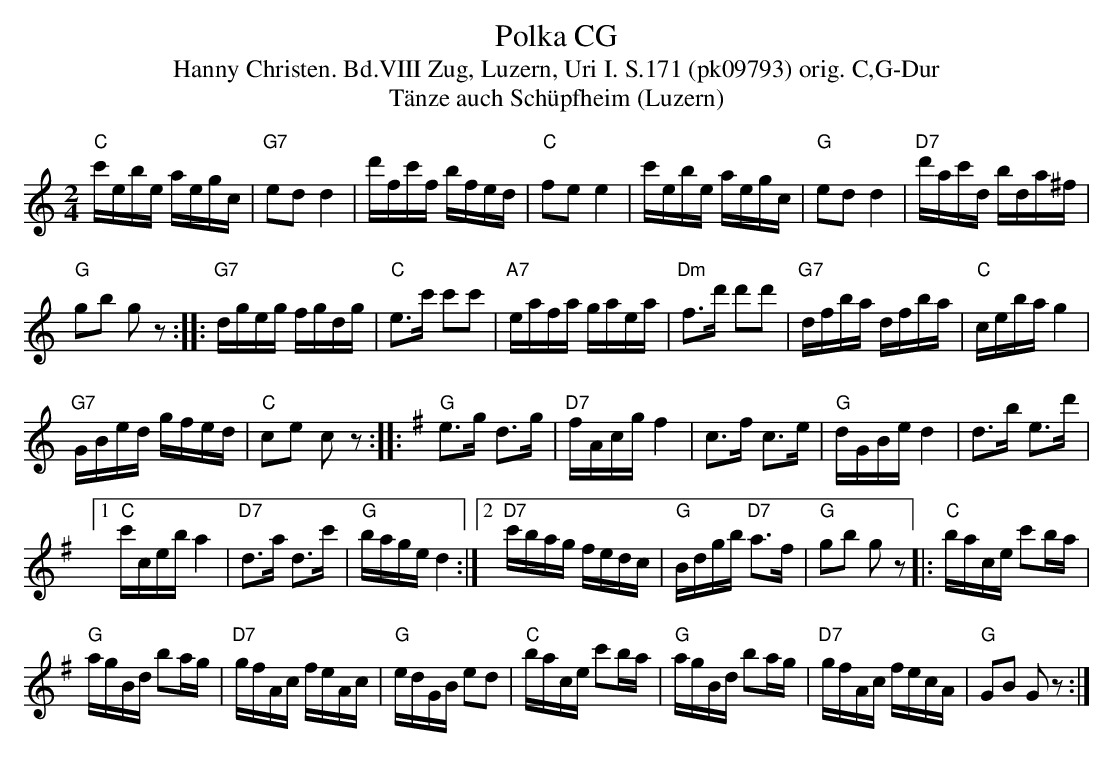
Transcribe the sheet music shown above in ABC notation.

X:1
T:Polka CG
T:Hanny Christen. Bd.VIII Zug, Luzern, Uri I. S.171 (pk09793) orig. C,G-Dur
T: T\"anze auch Schüpfheim (Luzern)
M:2/4
L:1/16
K:C
"C"c'ebe aegc | "G7"e2d2 d4 | d'fc'f bfed | "C"f2e2 e4 | c'ebe aegc | "G"e2d2 d4 | "D7"d'ac'd bda^f |
"G"g2b2 g2 z2 ::"G7"dgeg fgdg | "C"e3c' c'2c'2 | "A7"eafa gaea | "Dm"f3d' d'2d'2 | "G7"dfba dfba | "C"ceba g4 |
"G7"GBed gfed | "C"c2e2 c2z2 :: [K:G] "G"e3g d3g | "D7"fAcg f4 | c3f c3e | "G"dGBe d4 | d3b e3d' |1
"C"c'ceb a4 | "D7"d3a d3c' | "G"bage d4 :|2 "D7"c'bag fedc | "G"Bdgb "D7"a3f | "G"g2b2 g2z2 |: "C"bace c'2ba |
"G"agBd b2ag | "D7"gfAc feAc | "G"edGB e2d2 | "C"bace c'2ba | "G"agBd b2ag | "D7"gfAc fecA | "G"G2B2 G2z2 :|
